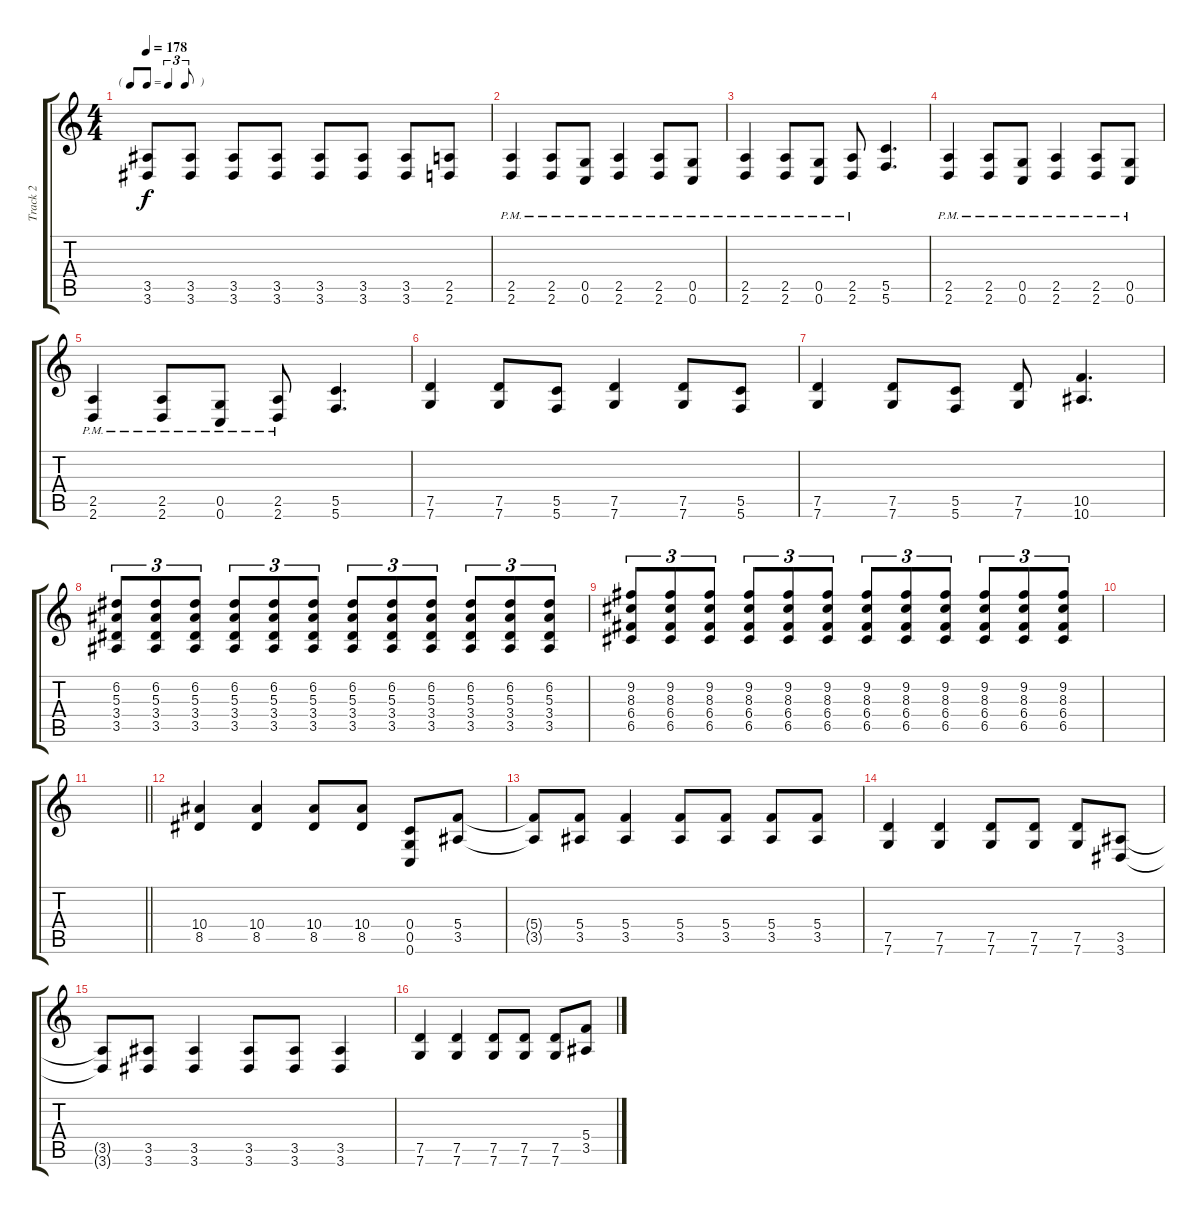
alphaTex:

\track ("Track 2" "Track 2") {instrument distortionguitar}
\staff {score tabs}
\tuning (D4 A3 F3 C3 G2 C2) {hide}
\ts (4 4)
\tf triplet8th
\tempo 178
\clef g2
\ks c
(3.5 3.6).8{dy f} (3.5 3.6).8 (3.5 3.6).8 (3.5 3.6).8 (3.5 3.6).8 (3.5 3.6).8 (3.5 3.6).8 (2.5 2.6).8 |
(2.5{pm} 2.6{pm}).4 (2.5{pm} 2.6{pm}).8 (0.5{pm} 0.6{pm}).8 (2.5{pm} 2.6{pm}).4 (2.5{pm} 2.6{pm}).8 (0.5{pm} 0.6{pm}).8 |
(2.5{pm} 2.6{pm}).4 (2.5{pm} 2.6{pm}).8 (0.5{pm} 0.6{pm}).8 (2.5{pm} 2.6{pm}).8 (5.5 5.6).4{d} |
(2.5{pm} 2.6{pm}).4 (2.5{pm} 2.6{pm}).8 (0.5{pm} 0.6{pm}).8 (2.5{pm} 2.6{pm}).4 (2.5{pm} 2.6{pm}).8 (0.5{pm} 0.6{pm}).8 |
(2.5{pm} 2.6{pm}).4 (2.5{pm} 2.6{pm}).8 (0.5{pm} 0.6{pm}).8 (2.5{pm} 2.6{pm}).8 (5.5 5.6).4{d} |
(7.5 7.6).4 (7.5 7.6).8 (5.5 5.6).8 (7.5 7.6).4 (7.5 7.6).8 (5.5 5.6).8 |
(7.5 7.6).4 (7.5 7.6).8 (5.5 5.6).8 (7.5 7.6).8 (10.5 10.6).4{d} |
(6.2 5.3 3.4 3.5).8{tu (3 2)} (6.2 5.3 3.4 3.5).8{tu (3 2)} (6.2 5.3 3.4 3.5).8{tu (3 2)} (6.2 5.3 3.4 3.5).8{tu (3 2)} (6.2 5.3 3.4 3.5).8{tu (3 2)} (6.2 5.3 3.4 3.5).8{tu (3 2)} (6.2 5.3 3.4 3.5).8{tu (3 2)} (6.2 5.3 3.4 3.5).8{tu (3 2)} (6.2 5.3 3.4 3.5).8{tu (3 2)} (6.2 5.3 3.4 3.5).8{tu (3 2)} (6.2 5.3 3.4 3.5).8{tu (3 2)} (6.2 5.3 3.4 3.5).8{tu (3 2)} |
(9.2 8.3 6.4 6.5).8{tu (3 2)} (9.2 8.3 6.4 6.5).8{tu (3 2)} (9.2 8.3 6.4 6.5).8{tu (3 2)} (9.2 8.3 6.4 6.5).8{tu (3 2)} (9.2 8.3 6.4 6.5).8{tu (3 2)} (9.2 8.3 6.4 6.5).8{tu (3 2)} (9.2 8.3 6.4 6.5).8{tu (3 2)} (9.2 8.3 6.4 6.5).8{tu (3 2)} (9.2 8.3 6.4 6.5).8{tu (3 2)} (9.2 8.3 6.4 6.5).8{tu (3 2)} (9.2 8.3 6.4 6.5).8{tu (3 2)} (9.2 8.3 6.4 6.5).8{tu (3 2)} |
|
\barLineRight lightlight
|
(10.4 8.5).4 (10.4 8.5).4 (10.4 8.5).8 (10.4 8.5).8 (0.4 0.5 0.6).8 (5.4 3.5).8 |
(5.4{t} 3.5{t}).8 (5.4 3.5).8 (5.4 3.5).4 (5.4 3.5).8 (5.4 3.5).8 (5.4 3.5).8 (5.4 3.5).8 |
(7.5 7.6).4 (7.5 7.6).4 (7.5 7.6).8 (7.5 7.6).8 (7.5 7.6).8 (3.5 3.6).8 |
(3.5{t} 3.6{t}).8 (3.5 3.6).8 (3.5 3.6).4 (3.5 3.6).8 (3.5 3.6).8 (3.5 3.6).4 |
(7.5 7.6).4 (7.5 7.6).4 (7.5 7.6).8 (7.5 7.6).8 (7.5 7.6).8 (5.4 3.5).8
